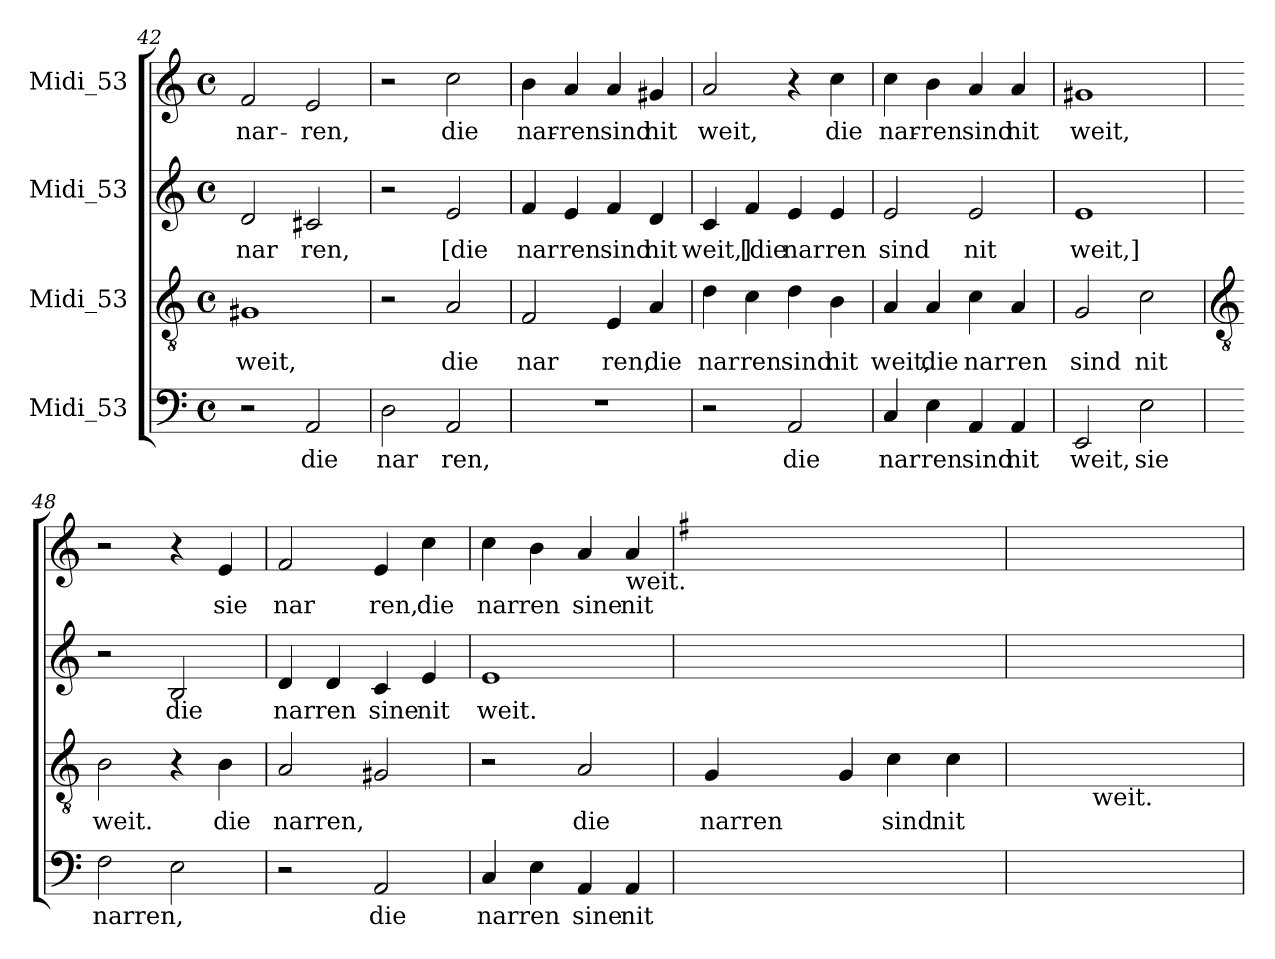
**kern	**text	**kern	**text	**kern	**text	**kern	**text
*part4	*part4	*part3	*part3	*part2	*part2	*part1	*part1
*staff4	*staff4	*staff3	*staff3	*staff2	*staff2	*staff1	*staff1
*I"Midi_53	*	*I"Midi_53	*	*I"Midi_53	*	*I"Midi_53	*
!!LO:LB:g=z
*clefF4	*	*clefGv2	*	*clefG2	*	*clefG2	*
*k[]	*	*k[]	*	*k[]	*	*k[]	*
*C:	*	*C:	*	*C:	*	*C:	*
*M4/4	*	*M4/4	*	*M4/4	*	*M4/4	*
*met(c)	*	*met(c)	*	*met(c)	*	*met(c)	*
=42	=42	=42	=42	=42	=42	=42	=42
!	!	!	!LO:LY:b	!	!LO:LY:b	!	!LO:LY:b
2r	.	1G#X	weit,	2d/	nar	2f/	nar-
!	!LO:LY:b	!	!	!	!LO:LY:b	!	!LO:LY:b
2AA/	die	.	.	2c#X/	ren,	2e/	-ren,
=43	=43	=43	=43	=43	=43	=43	=43
!	!LO:LY:b	!	!	!	!	!	!
2D\	nar	2r	.	2r	.	2r	.
!	!LO:LY:b	!	!LO:LY:b	!	!LO:LY:b	!	!LO:LY:b
2AA/	ren,	2A/	die	2e/	[die	2cc\	die
=44	=44	=44	=44	=44	=44	=44	=44
!	!	!	!LO:LY:b	!	!LO:LY:b	!	!LO:LY:b
1r	.	2F/	nar	4f/	nar	4b\	nar-
!	!	!	!	!	!LO:LY:b	!	!LO:LY:b
.	.	.	.	4e/	ren	4a/	-ren
!	!	!	!LO:LY:b	!	!LO:LY:b	!	!LO:LY:b
.	.	4E/	ren,	4f/	sind	4a/	sind
!	!	!	!LO:LY:b	!	!LO:LY:b	!	!LO:LY:b
.	.	4A/	die	4d/	nit	4g#X/	nit
=45	=45	=45	=45	=45	=45	=45	=45
!	!	!	!LO:LY:b	!	!LO:LY:b	!	!LO:LY:b
2r	.	4d\	nar	4c/	weit,]	2a/	weit,
!	!	!	!LO:LY:b	!	!LO:LY:b	!	!
.	.	4c\	ren	4f/	[die	.	.
!	!LO:LY:b	!	!LO:LY:b	!	!LO:LY:b	!	!
2AA/	die	4d\	sind	4e/	nar	4r	.
!	!	!	!LO:LY:b	!	!LO:LY:b	!	!LO:LY:b
.	.	4B\	nit	4e/	ren	4cc\	die
=46	=46	=46	=46	=46	=46	=46	=46
!	!LO:LY:b	!	!LO:LY:b	!	!LO:LY:b	!	!LO:LY:b
4C/	nar	4A/	weit,	2e/	sind	4cc\	nar-
!	!LO:LY:b	!	!LO:LY:b	!	!	!	!LO:LY:b
4E\	ren	4A/	die	.	.	4b\	-ren
!	!LO:LY:b	!	!LO:LY:b	!	!LO:LY:b	!	!LO:LY:b
4AA/	sind	4c\	nar	2e/	nit	4a/	sind
!	!LO:LY:b	!	!LO:LY:b	!	!	!	!LO:LY:b
4AA/	nit	4A/	ren	.	.	4a/	nit
!!LO:LB:g=z
=47	=47	=47	=47	=47	=47	=47	=47
!	!LO:LY:b	!	!LO:LY:b	!	!LO:LY:b	!	!LO:LY:b
2EE/	weit,	2G/	sind	1e	weit,]	1g#X	weit,
!	!LO:LY:b	!	!LO:LY:b	!	!	!	!
2E\	sie	2c\	nit	.	.	.	.
!!LO:LB:g=z
=48	=48	=48	=48	=48	=48	=48	=48
*	*	*clefGv2	*	*	*	*	*
!	!LO:LY:b	!	!LO:LY:b	!	!	!	!
2F\	narren,	2B\	weit.	2r	.	2r	.
!	!	!	!	!	!LO:LY:b	!	!
2E\	.	4r	.	2B/	die	4r	.
!	!	!	!LO:LY:b	!	!	!	!LO:LY:b
.	.	4B\	die	.	.	4e/	sie
=49	=49	=49	=49	=49	=49	=49	=49
!	!	!	!LO:LY:b	!	!LO:LY:b	!	!LO:LY:b
2r	.	2A/	narren,	4d/	narren	2f/	nar
.	.	.	.	4d/	.	.	.
!	!LO:LY:b	!	!	!	!LO:LY:b	!	!LO:LY:b
2AA/	die	2G#X/	.	4c/	sine	4e/	ren,
!	!	!	!	!	!LO:LY:b	!	!LO:LY:b
.	.	.	.	4e/	nit	4cc\	die
=50	=50	=50	=50	=50	=50	=50	=50
!	!LO:LY:b	!	!	!	!LO:LY:b	!	!LO:LY:b
4C/	narren	2r	.	1e	weit.	4cc\	narren
4E\	.	.	.	.	.	4b\	.
!	!LO:LY:b	!	!LO:LY:b	!	!	!	!LO:LY:b
4AA/	sine	2A/	die	.	.	4a/	sine
!	!	!	!	!	!	!LO:TX:b:t=weit.	!
!	!LO:LY:b	!	!	!	!	!	!LO:LY:b
4AA/	nit	.	.	.	.	4a/	nit
=51	=51	=51	=51	=51	=51	=51	=51
*	*	*	*	*	*	*k[f#]	*
*	*	*	*	*	*	*G:	*
!	!	!	!LO:LY:b	!	!	!	!
64ryy	.	4G/	narren	64ryy	.	64ryy	.
64ryy	.	.	.	64ryy	.	64ryy	.
64ryy	.	.	.	64ryy	.	64ryy	.
64ryy	.	.	.	64ryy	.	64ryy	.
64ryy	.	.	.	64ryy	.	64ryy	.
64ryy	.	.	.	64ryy	.	64ryy	.
64ryy	.	.	.	64ryy	.	64ryy	.
64ryy	.	.	.	64ryy	.	64ryy	.
64ryy	.	.	.	64ryy	.	64ryy	.
64ryy	.	.	.	64ryy	.	64ryy	.
64ryy	.	.	.	64ryy	.	64ryy	.
64ryy	.	.	.	64ryy	.	64ryy	.
64ryy	.	.	.	64ryy	.	64ryy	.
2ryy	.	.	.	2ryy	.	2ryy	.
.	.	4G/	.	.	.	.	.
!	!	!	!LO:LY:b	!	!	!	!
.	.	4c\	sind	.	.	.	.
4ryy	.	.	.	4ryy	.	4ryy	.
!	!	!	!LO:LY:b	!	!	!	!
.	.	4c\	nit	.	.	.	.
32.ryy	.	.	.	32.ryy	.	32.ryy	.
=	=	=	=	=	=	=	=
1ryy	.	64ryy	.	1ryy	.	1ryy	.
.	.	64ryy	.	.	.	.	.
.	.	64ryy	.	.	.	.	.
.	.	32ryy	.	.	.	.	.
.	.	32ryy	.	.	.	.	.
.	.	32ryy	.	.	.	.	.
.	.	32ryy	.	.	.	.	.
!	!	!LO:TX:b:t=weit.	!	!	!	!	!
.	.	32ryy	.	.	.	.	.
.	.	2ryy	.	.	.	.	.
.	.	4ryy	.	.	.	.	.
.	.	32.ryy	.	.	.	.	.
=	=	=	=	=	=	=	=
*-	*-	*-	*-	*-	*-	*-	*-
